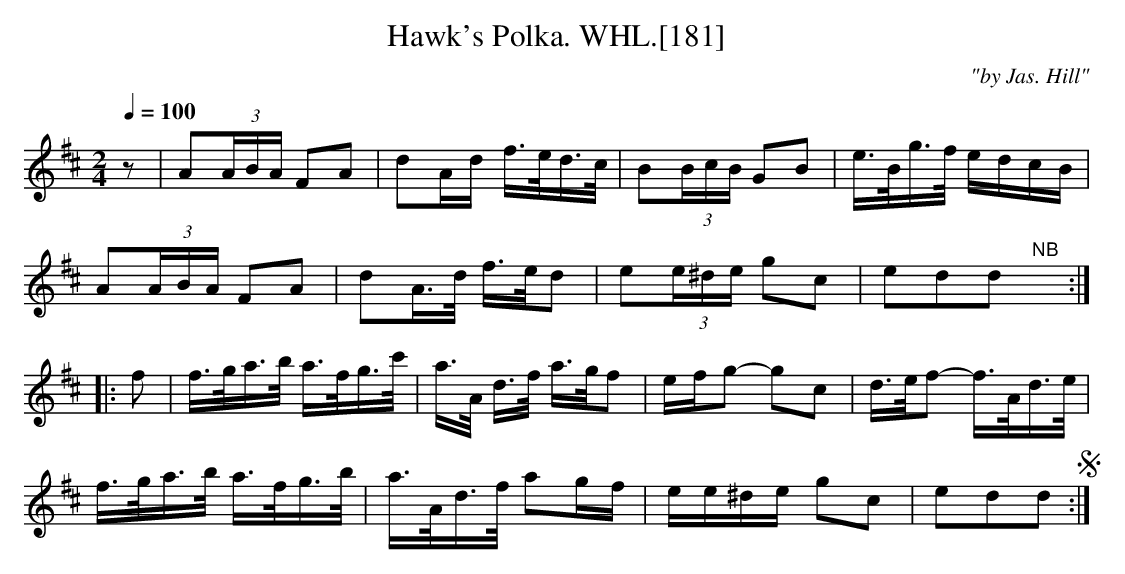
X:1
T:Hawk's Polka. WHL.[181]
M:2/4
L:1/16
C: "by Jas. Hill"
Q:1/4=100
K:D
z2 | A2(3ABA F2A2 | d2Ad f>ed>c | B2(3BcB G2B2 | e>Bg>f edcB |
A2(3ABA F2A2 | d2A>d f>ed2 | e2(3e^de g2c2 | e2d2d2 "^NB"y:|
|:f2 | f>ga>b a>fg>c' | a>A d>f a>gf2 | efg2- g2c2 | d>ef2- f>Ad>e |
f>ga>b a>fg>b | a>Ad>f a2gf | ee^de g2c2 | e2d2d2!segno!:|
